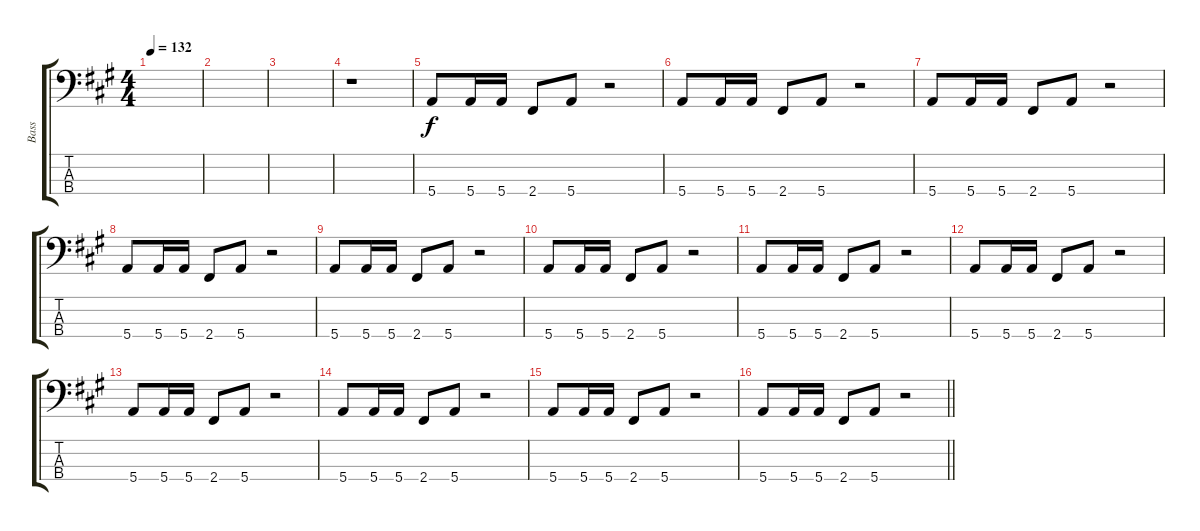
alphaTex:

\track ("Bass" "Bass") {instrument electricbasspick}
\staff {score tabs}
\tuning (G2 D2 A1 E1) {hide}
\ts (4 4)
\tempo 132
\clef f4
\ks a
|
|
|
r.1 |
5.4.8{volume 12} 5.4.16 5.4.16 2.4.8 5.4.8 r.2 |
5.4.8 5.4.16 5.4.16 2.4.8 5.4.8 r.2 |
5.4.8 5.4.16 5.4.16 2.4.8 5.4.8 r.2 |
5.4.8 5.4.16 5.4.16 2.4.8 5.4.8 r.2 |
5.4.8 5.4.16 5.4.16 2.4.8 5.4.8 r.2 |
5.4.8 5.4.16 5.4.16 2.4.8 5.4.8 r.2 |
5.4.8 5.4.16 5.4.16 2.4.8 5.4.8 r.2 |
5.4.8 5.4.16 5.4.16 2.4.8 5.4.8 r.2 |
5.4.8 5.4.16 5.4.16 2.4.8 5.4.8 r.2 |
5.4.8 5.4.16 5.4.16 2.4.8 5.4.8 r.2 |
5.4.8 5.4.16 5.4.16 2.4.8 5.4.8 r.2 |
\barLineRight lightlight
5.4.8 5.4.16 5.4.16 2.4.8 5.4.8 r.2
